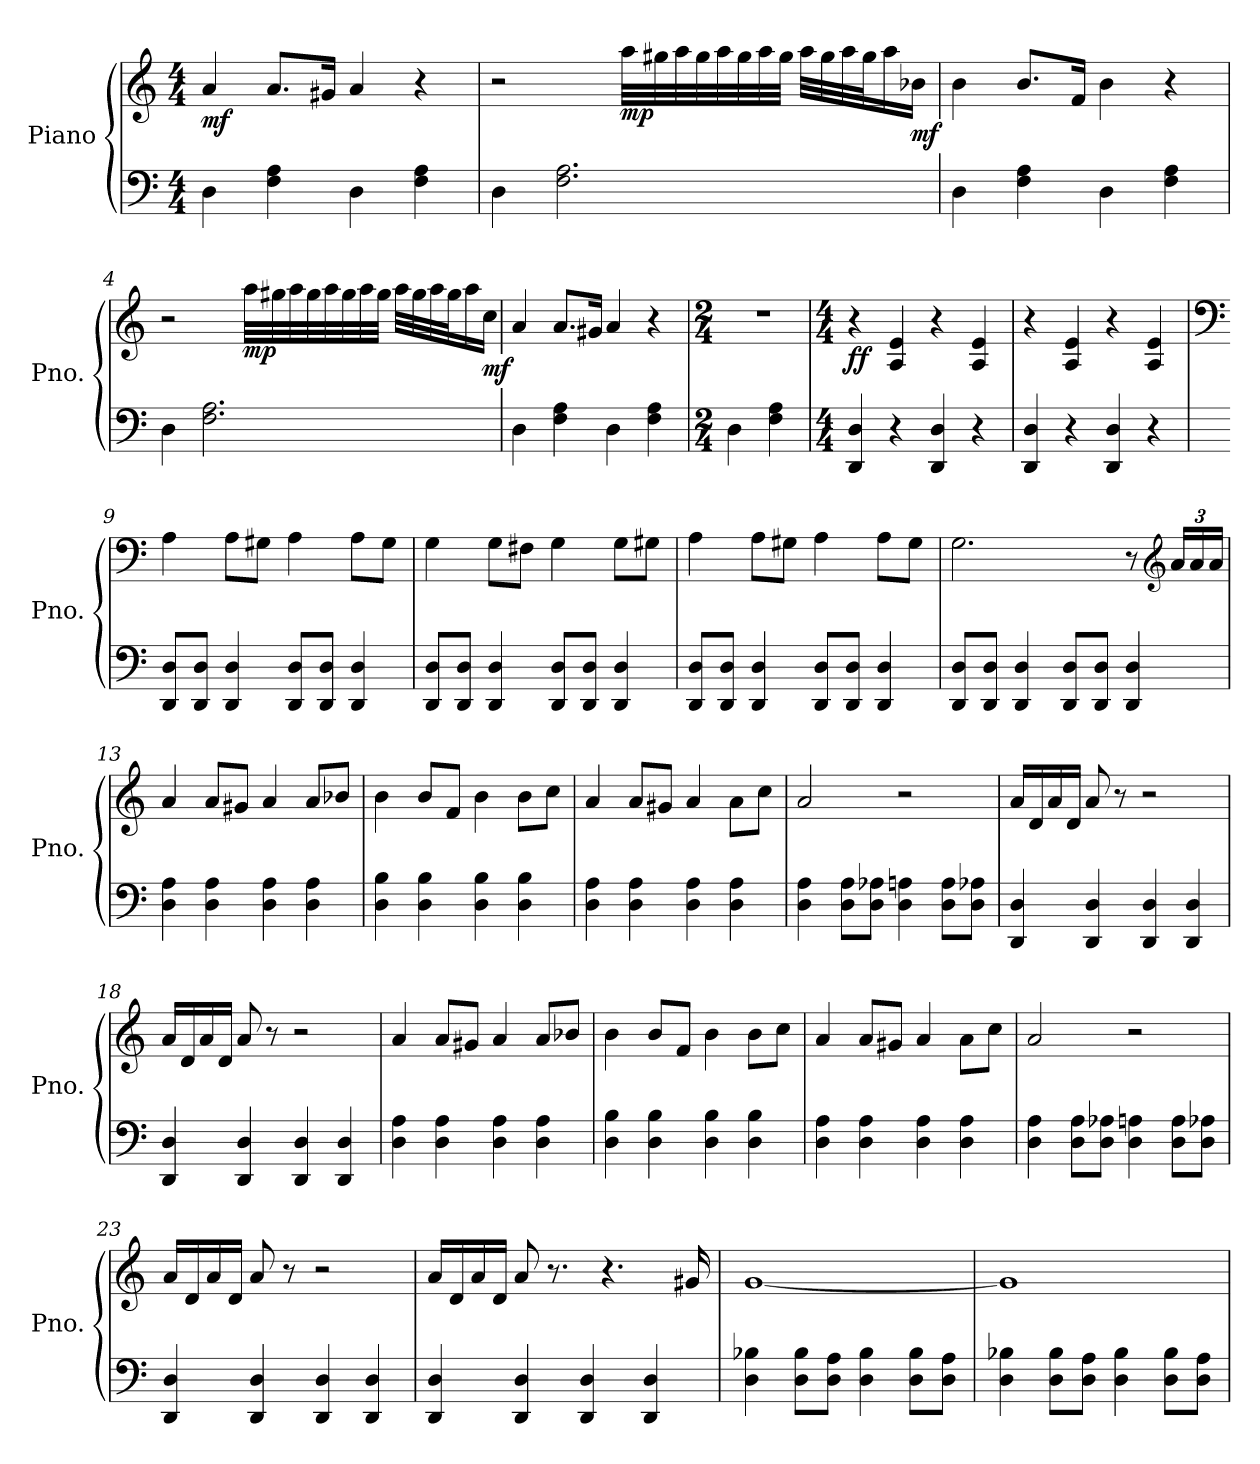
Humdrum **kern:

**kern	**kern	**dynam
*part1	*part1	*part1
*staff2	*staff1	*staff1/2
*I"Piano	*	*
*I'Pno.	*	*
*clefF4	*clefG2	*
*k[]	*k[]	*
*M4/4	*M4/4	*
*MM72	*MM72	*
=1	=1	=1
!	!	!LO:DY:b
4D\	4a/	mf
4F\ 4A\	8.a/L	.
.	16g#X/Jk	.
4D\	4a/	.
4F\ 4A\	4r	.
=2	=2	=2
4D\	2r	.
2.F\ 2.A\	.	.
!	!	!LO:DY:b
.	32aa\LLL	mp
.	32gg#X\	.
.	32aa\	.
.	32gg#\	.
.	32aa\	.
.	32gg#\	.
.	32aa\	.
.	32gg#\JJJ	.
.	32aa\LLL	.
.	32gg#\	.
.	32aa\	.
.	32gg#\J	.
.	16aa\	.
!	!	!LO:DY:b
.	16b-X\JJ	mf
=3	=3	=3
4D\	4b\	.
4F\ 4A\	8.b/L	.
.	16f/Jk	.
4D\	4b\	.
4F\ 4A\	4r	.
!!LO:LB:g=z
=4	=4	=4
4D\	2r	.
2.F\ 2.A\	.	.
!	!	!LO:DY:b
.	32aa\LLL	mp
.	32gg#X\	.
.	32aa\	.
.	32gg#\	.
.	32aa\	.
.	32gg#\	.
.	32aa\	.
.	32gg#\JJJ	.
.	32aa\LLL	.
.	32gg#\	.
.	32aa\	.
.	32gg#\J	.
.	16aa\	.
!	!	!LO:DY:b
.	16cc\JJ	mf
=5	=5	=5
4D\	4a/	.
4F\ 4A\	8.a/L	.
.	16g#X/Jk	.
4D\	4a/	.
4F\ 4A\	4r	.
=6	=6	=6
*M2/4	*M2/4	*
4D\	2r	.
4F\ 4A\	.	.
=7	=7	=7
*M4/4	*M4/4	*
*	*MM142	*
!	!	!LO:DY:b
4DD/ 4D/	4r	ff
4r	4A/ 4e/	.
4DD/ 4D/	4r	.
4r	4A/ 4e/	.
!!LO:LB:g=z
=8	=8	=8
4DD/ 4D/	4r	.
4r	4A/ 4e/	.
4DD/ 4D/	4r	.
4r	4A/ 4e/	.
=9	=9	=9
*	*clefF4	*
8DD/ 8D/L	4A\	.
8DD/ 8D/J	.	.
4DD/ 4D/	8A\L	.
.	8G#X\J	.
8DD/ 8D/L	4A\	.
8DD/ 8D/J	.	.
4DD/ 4D/	8A\L	.
.	8G#\J	.
=10	=10	=10
8DD/ 8D/L	4G\	.
8DD/ 8D/J	.	.
4DD/ 4D/	8G\L	.
.	8F#X\J	.
8DD/ 8D/L	4G\	.
8DD/ 8D/J	.	.
4DD/ 4D/	8G\L	.
.	8G#X\J	.
=11	=11	=11
8DD/ 8D/L	4A\	.
8DD/ 8D/J	.	.
4DD/ 4D/	8A\L	.
.	8G#X\J	.
8DD/ 8D/L	4A\	.
8DD/ 8D/J	.	.
4DD/ 4D/	8A\L	.
.	8G#\J	.
!!LO:LB:g=z
=12	=12	=12
8DD/ 8D/L	2.G\	.
8DD/ 8D/J	.	.
4DD/ 4D/	.	.
8DD/ 8D/L	.	.
8DD/ 8D/J	.	.
4DD/ 4D/	8r	.
*	*clefG2	*
*	*Xbrackettup	*
.	24a/LL	.
.	24a/	.
.	24a/JJ	.
=13	=13	=13
4D\ 4A\	4a/	.
4D\ 4A\	8a/L	.
.	8g#X/J	.
4D\ 4A\	4a/	.
4D\ 4A\	8a/L	.
.	8b-X/J	.
=14	=14	=14
4D\ 4B\	4b\	.
4D\ 4B\	8b/L	.
.	8f/J	.
4D\ 4B\	4b\	.
4D\ 4B\	8b\L	.
.	8cc\J	.
=15	=15	=15
4D\ 4A\	4a/	.
4D\ 4A\	8a/L	.
.	8g#X/J	.
4D\ 4A\	4a/	.
4D\ 4A\	8a\L	.
.	8cc\J	.
!!LO:LB:g=z
=16	=16	=16
4D\ 4A\	2a/	.
8D\ 8A\L	.	.
8D\ 8A-X\J	.	.
4D\ 4An\	2r	.
8D\ 8A\L	.	.
8D\ 8A-X\J	.	.
=17	=17	=17
4DD/ 4D/	16a/LL	.
.	16d/	.
.	16a/	.
.	16d/JJ	.
4DD/ 4D/	8a/	.
.	8r	.
4DD/ 4D/	2r	.
4DD/ 4D/	.	.
=18	=18	=18
4DD/ 4D/	16a/LL	.
.	16d/	.
.	16a/	.
.	16d/JJ	.
4DD/ 4D/	8a/	.
.	8r	.
4DD/ 4D/	2r	.
4DD/ 4D/	.	.
=19	=19	=19
4D\ 4A\	4a/	.
4D\ 4A\	8a/L	.
.	8g#X/J	.
4D\ 4A\	4a/	.
4D\ 4A\	8a/L	.
.	8b-X/J	.
!!LO:PB:g=z
=20	=20	=20
4D\ 4B\	4b\	.
4D\ 4B\	8b/L	.
.	8f/J	.
4D\ 4B\	4b\	.
4D\ 4B\	8b\L	.
.	8cc\J	.
=21	=21	=21
4D\ 4A\	4a/	.
4D\ 4A\	8a/L	.
.	8g#X/J	.
4D\ 4A\	4a/	.
4D\ 4A\	8a\L	.
.	8cc\J	.
=22	=22	=22
4D\ 4A\	2a/	.
8D\ 8A\L	.	.
8D\ 8A-X\J	.	.
4D\ 4An\	2r	.
8D\ 8A\L	.	.
8D\ 8A-X\J	.	.
=23	=23	=23
4DD/ 4D/	16a/LL	.
.	16d/	.
.	16a/	.
.	16d/JJ	.
4DD/ 4D/	8a/	.
.	8r	.
4DD/ 4D/	2r	.
4DD/ 4D/	.	.
!!LO:LB:g=z
=24	=24	=24
4DD/ 4D/	16a/LL	.
.	16d/	.
.	16a/	.
.	16d/JJ	.
4DD/ 4D/	8a/	.
.	8.r	.
4DD/ 4D/	.	.
.	4.r	.
4DD/ 4D/	.	.
.	16g#X/	.
=25	=25	=25
4D\ 4B-X\	[1g	.
8D\ 8B-\L	.	.
8D\ 8A\J	.	.
4D\ 4B-\	.	.
8D\ 8B-\L	.	.
8D\ 8A\J	.	.
=26	=26	=26
4D\ 4B-X\	1g]	.
8D\ 8B-\L	.	.
8D\ 8A\J	.	.
4D\ 4B-\	.	.
8D\ 8B-\L	.	.
8D\ 8A\J	.	.
=	=	=
*-	*-	*-
